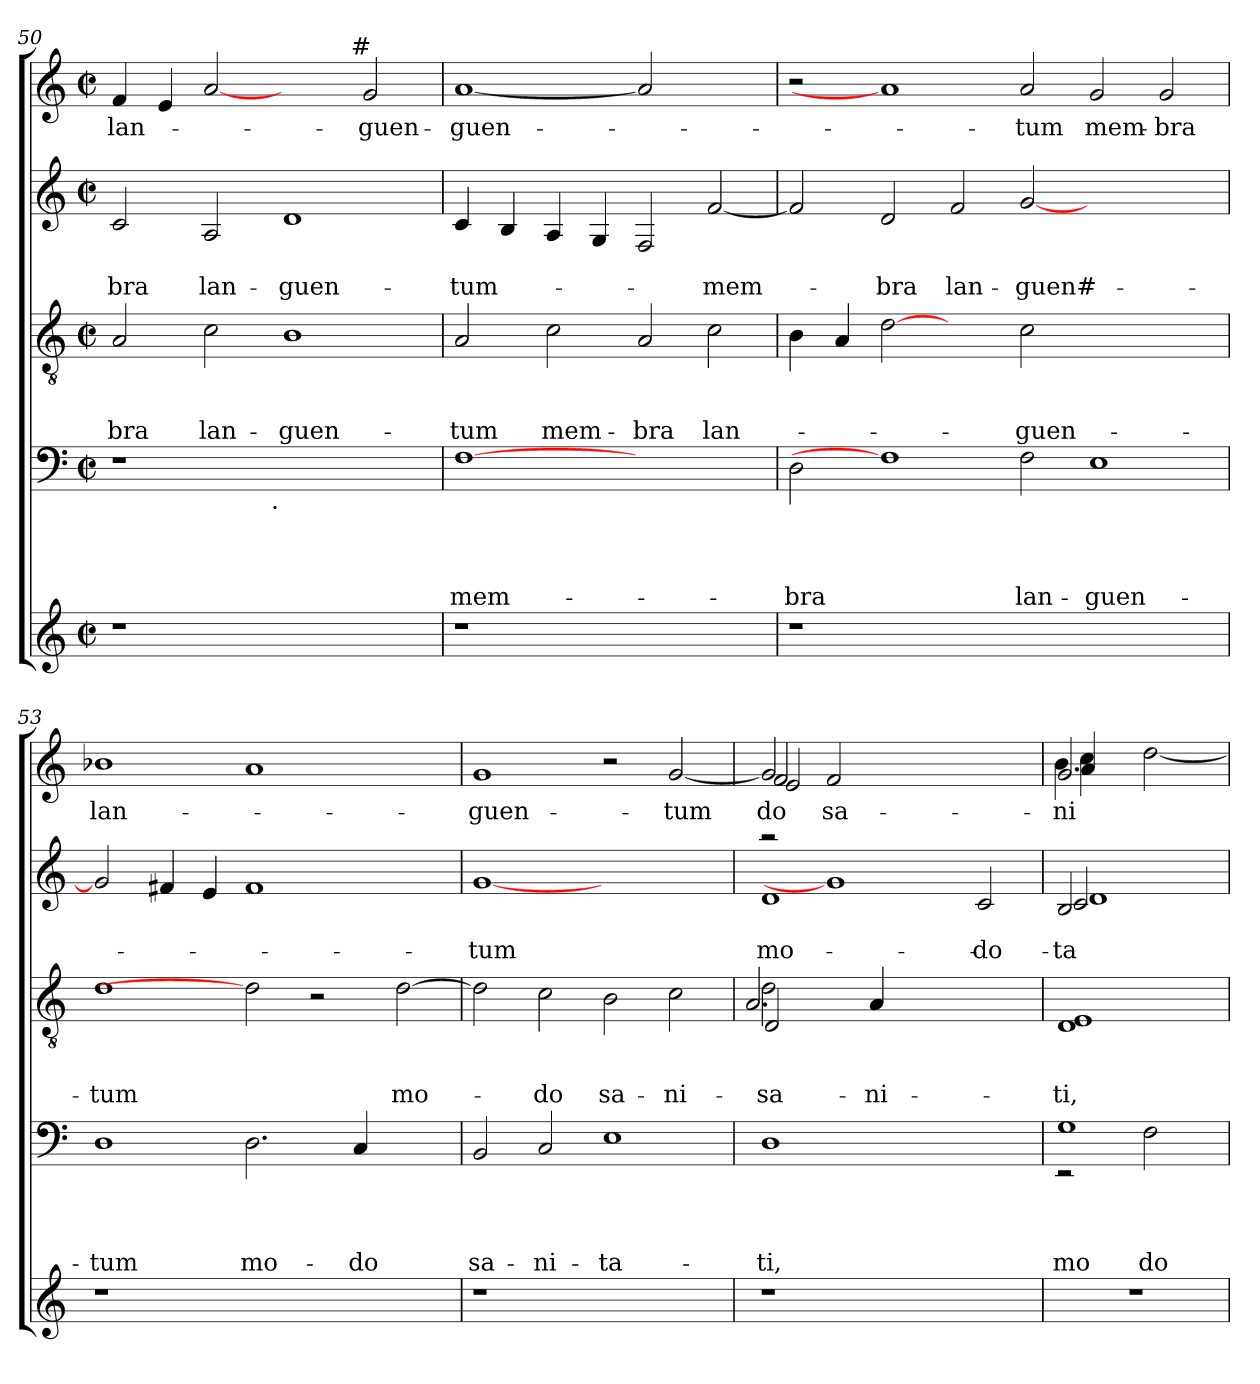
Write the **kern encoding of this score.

**kern	**kern	**text	**text	**text	**text	**kern	**text	**text	**text	**kern	**text	**text	**kern	**text
*part5	*part4	*part4	*part4	*part4	*part4	*part3	*part3	*part3	*part3	*part2	*part2	*part2	*part1	*part1
*staff5	*staff4	*staff4	*staff4	*staff4	*staff4	*staff3	*staff3	*staff3	*staff3	*staff2	*staff2	*staff2	*staff1	*staff1
*clefG2	*clefF4	*	*	*	*	*clefGv2	*	*	*	*clefG2	*	*	*clefG2	*
*k[]	*k[]	*	*	*	*	*k[]	*	*	*	*k[]	*	*	*k[]	*
*C:	*C:	*	*	*	*	*C:	*	*	*	*C:	*	*	*C:	*
*M2/2	*M2/2	*	*	*	*	*M2/2	*	*	*	*M2/2	*	*	*M2/2	*
*met(c|)	*met(c|)	*	*	*	*	*met(c|)	*	*	*	*met(c|)	*	*	*met(c|)	*
=50	=50	=50	=50	=50	=50	=50	=50	=50	=50	=50	=50	=50	=50	=50
!	!	!	!	!	!	!	!	!	!LO:LY:b	!	!	!LO:LY:b	!	!LO:LY:b
*	*^	*	*	*	*	*	*	*	*	*	*	*	*	*
1r	1r	2ryy	.	.	.	.	2A/	.	.	-bra	2c/	.	-bra	4f/	lan-
.	.	.	.	.	.	.	.	.	.	.	.	.	.	4e/	.
!	!	!	!	!	!	!	!	!	!	!LO:LY:b	!	!	!LO:LY:b	!	!
.	.	4...ryy	.	.	.	.	2c\	.	.	lan-	2A/	.	lan-	[2a	.
!	!	!LO:TX:b:t=.	!	!	!	!	!	!	!	!	!	!	!	!	!
.	.	1ryy	.	.	.	.	.	.	.	.	.	.	.	.	.
!	!	!	!	!	!	!	!	!	!	!LO:LY:b:rj	!	!	!LO:LY:b:rj	!	!
1ryy	1ryy	.	.	.	.	.	1B	.	.	-guen-	1d	.	-guen-	4...ryy	.
!	!	!	!	!	!	!	!	!	!	!	!	!	!	!LO:TX:a:t=#	!
.	.	.	.	.	.	.	.	.	.	.	.	.	.	32ryy	.
!	!	!	!	!	!	!	!	!	!	!	!	!	!	!	!LO:LY:b
.	.	.	.	.	.	.	.	.	.	.	.	.	.	2g/	-guen-
.	.	32ryy	.	.	.	.	.	.	.	.	.	.	.	.	.
=51	=51	=51	=51	=51	=51	=51	=51	=51	=51	=51	=51	=51	=51	=51	=51
!	!	!	!	!	!	!LO:LY:b	!	!	!	!LO:LY:b	!	!	!LO:LY:b	!	!LO:LY:b:rj
*	*v	*v	*	*	*	*	*	*	*	*	*	*	*	*	*
1r	[1F	.	.	.	mem-	2A/	.	.	-tum	4c/	.	-tum-	[1a	-guen-
.	.	.	.	.	.	.	.	.	.	4B/	.	.	.	.
!	!	!	!	!	!	!	!	!	!LO:LY:b	!	!	!	!	!
.	.	.	.	.	.	2c\	.	.	mem-	4A/	.	.	.	.
.	.	.	.	.	.	.	.	.	.	4G/	.	.	.	.
!	!	!	!	!	!	!	!	!	!LO:LY:b:rj	!	!	!	!	!
1ryy	1ryy	.	.	.	.	2A/	.	.	-bra	2F/	.	.	2a]	.
!	!	!	!	!	!	!	!	!	!LO:LY:b	!	!	!LO:LY:b	!	!
.	.	.	.	.	.	2c\	.	.	lan-	[<2f/	.	-mem-	2ryy	.
=52	=52	=52	=52	=52	=52	=52	=52	=52	=52	=52	=52	=52	=52	=52
!	!	!	!	!	!LO:LY:b	!	!	!	!	!	!	!	!	!
1r	2D\	.	.	.	-bra	4B\	.	.	.	2f/]	.	.	2r	.
.	.	.	.	.	.	4A/	.	.	.	.	.	.	.	.
!	!	!	!	!	!	!	!	!	!	!	!	!LO:LY:b	!	!
.	1F]	.	.	.	.	[2d	.	.	.	2d/	.	-bra	1a]	.
!	!	!	!	!	!	!	!	!	!	!	!	!LO:LY:b	!	!
0ryy	.	.	.	.	.	2ryy	.	.	.	2f/	.	lan-	.	.
!	!	!	!	!	!LO:LY:b	!	!	!	!LO:LY:b	!	!	!LO:LY:b:rj	!	!LO:LY:b
.	2F\	.	.	.	lan-	2c\	.	.	-guen-	[<2g/	.	-guen#-	2a/	-tum
!	!	!	!	!	!LO:LY:b:rj	!	!	!	!	!	!	!	!	!LO:LY:b:rj
.	1E	.	.	.	-guen-	1ryy	.	.	.	1ryy	.	.	2g/	mem-
!	!	!	!	!	!	!	!	!	!	!	!	!	!	!LO:LY:b
.	.	.	.	.	.	.	.	.	.	.	.	.	2g/	-bra
=53	=53	=53	=53	=53	=53	=53	=53	=53	=53	=53	=53	=53	=53	=53
!	!	!	!	!	!LO:LY:b	!	!	!	!LO:LY:b:rj	!	!	!	!	!LO:LY:b
1r	1D	.	.	.	-tum	1d	.	.	-tum	2g/]	.	.	1b-X	lan-
.	.	.	.	.	.	.	.	.	.	4f#X/	.	.	.	.
.	.	.	.	.	.	.	.	.	.	4e/	.	.	.	.
!	!	!	!	!	!LO:LY:b	!	!	!	!	!	!	!	!	!
1.ryy	2.D\	.	.	.	mo-	2d]	.	.	.	1f#	.	.	1a	.
.	.	.	.	.	.	2r	.	.	.	.	.	.	.	.
!	!	!	!	!	!LO:LY:b	!	!	!	!	!	!	!	!	!
.	4C/	.	.	.	-do	.	.	.	.	.	.	.	.	.
!	!	!	!	!	!	!	!	!	!LO:LY:b	!	!	!	!	!
.	2ryy	.	.	.	.	[>2d\	.	.	mo-	2ryy	.	.	2ryy	.
!!LO:PB:g=z
=54	=54	=54	=54	=54	=54	=54	=54	=54	=54	=54	=54	=54	=54	=54
!	!	!	!	!	!LO:LY:b	!	!	!	!	!	!	!LO:LY:b	!	!LO:LY:b
1r	2BB/	.	.	.	sa-	2d\]	.	.	.	[1g	.	-tum	1g	-guen-
!	!	!	!	!	!LO:LY:b	!	!	!	!LO:LY:b	!	!	!	!	!
.	2C/	.	.	.	-ni-	2c\	.	.	-do	.	.	.	.	.
!	!	!	!	!	!LO:LY:b	!	!	!	!LO:LY:b	!	!	!	!	!
1ryy	1E	.	.	.	-ta-	2B\	.	.	sa-	1ryy	.	.	2r	.
!	!	!	!	!	!	!	!	!	!LO:LY:b	!	!	!	!	!LO:LY:b
.	.	.	.	.	.	2c\	.	.	-ni-	.	.	.	[<2g/	-tum
=55	=55	=55	=55	=55	=55	=55	=55	=55	=55	=55	=55	=55	=55	=55
!	!	!	!	!	!LO:LY:b	!	!	!	!LO:LY:b	!	!	!	!	!
*	*	*	*	*	*	*^	*	*	*	*	*	*	*	*
!	!	!	!	!	!	!	!	!	!	!LO:LY:b	!	!	!	!	!
*	*	*	*	*	*	*	*^	*	*	*	*	*	*	*	*
!	!	!	!	!	!	!	!	!	!	!	!LO:LY:b	!	!	!LO:LY:b	!	!LO:LY:b
*	*	*	*	*	*	*	*	*	*	*	*	*^	*	*	*^	*
*	*	*	*	*	*	*	*	*	*	*	*	*	*	*	*	*	*^	*
!	!	!	!	!	!	!	!	!	!	!	!	!	!	!	!	!	!	!	!LO:LY:b
1r	1D	.	.	.	-ti,	2d\	2D/	2.A/	.	.	sa-	2raa	1d	.	mo-	2g/]	2f/	2e/	-do
!	!	!	!	!	!	!	!	!	!	!	!	!	!	!	!	!	!	!	!LO:LY:b
.	.	.	.	.	.	1ryy	1ryy	.	.	.	.	1g]	.	.	.	1ryy	1ryy	2f/	sa-
!	!	!	!	!	!	!	!	!	!	!	!LO:LY:b	!	!	!	!	!	!	!	!
.	.	.	.	.	.	.	.	4A/	.	.	-ni-	.	.	.	.	.	.	.	.
1ryy	1ryy	.	.	.	.	.	.	1ryy	.	.	.	.	1ryy	.	.	.	.	1ryy	.
!	!	!	!	!	!	!	!	!	!	!	!	!	!	!	!LO:LY:b	!	!	!	!
.	.	.	.	.	.	2ryy	2ryy	.	.	.	.	2c/	.	.	do	2ryy	2ryy	.	.
*	*	*	*	*	*	*	*v	*v	*	*	*	*	*	*	*	*	*v	*v	*
*	*	*	*	*	*	*	*	*	*	*	*v	*v	*	*	*	*	*
=56	=56	=56	=56	=56	=56	=56	=56	=56	=56	=56	=56	=56	=56	=56	=56	=56
!	!	!	!	!	!LO:LY:b	!	!	!	!	!LO:LY:b	!	!	!LO:LY:b	!	!	!
*	*^	*	*	*	*	*	*	*	*	*	*^	*	*	*	*	*
!	!	!	!	!	!	!	!	!	!	!	!	!	!	!	!LO:LY:b	!	!	!
*	*	*	*	*	*	*	*	*	*	*	*	*	*^	*	*	*	*	*
!	!	!	!	!	!	!	!	!	!	!	!	!	!	!	!	!LO:LY:b	!	!	!LO:LY:b
*	*	*	*	*	*	*	*v	*v	*	*	*	*	*	*	*	*	*^	*^	*
1r	1G	2rEE	.	.	.	mo-	1D 1E	.	.	-ti,	2B/	2c/	1d	.	-ta-	2.g/	4a/	4b\	4cc\	-ni-
.	.	.	.	.	.	.	.	.	.	.	.	.	.	.	.	.	2.ryy	2.ryy	4ryy	.
!	!	!	!	!	!	!LO:LY:b	!	!	!	!	!	!	!	!	!	!	!	!	!	!
.	.	2F\	.	.	.	-do	.	.	.	.	2ryy	2ryy	.	.	.	.	.	.	[>2dd\	.
.	.	.	.	.	.	.	.	.	.	.	.	.	.	.	.	4ryy	.	.	.	.
*	*	*	*	*	*	*	*	*	*	*	*v	*v	*v	*	*	*	*	*	*	*
*	*v	*v	*	*	*	*	*	*	*	*	*	*	*	*v	*v	*v	*v	*
=	=	=	=	=	=	=	=	=	=	=	=	=	=	=
*-	*-	*-	*-	*-	*-	*-	*-	*-	*-	*-	*-	*-	*-	*-
